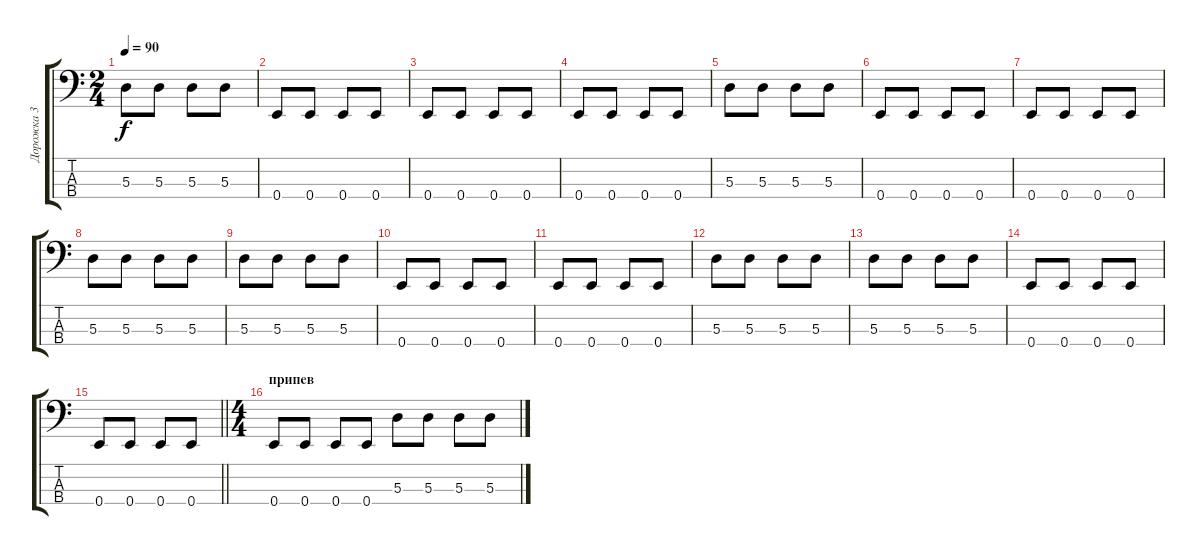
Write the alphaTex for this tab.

\track ("Дорожка 3" "Дорожка 3") {instrument electricbassfinger}
\staff {score tabs}
\tuning (G2 D2 A1 E1) {hide}
\ts (2 4)
\tempo 90
\clef f4
\ks c
5.3.8{dy f} 5.3.8 5.3.8 5.3.8 |
0.4.8 0.4.8 0.4.8 0.4.8 |
0.4.8 0.4.8 0.4.8 0.4.8 |
0.4.8 0.4.8 0.4.8 0.4.8 |
5.3.8 5.3.8 5.3.8 5.3.8 |
0.4.8 0.4.8 0.4.8 0.4.8 |
0.4.8 0.4.8 0.4.8 0.4.8 |
5.3.8 5.3.8 5.3.8 5.3.8 |
5.3.8 5.3.8 5.3.8 5.3.8 |
0.4.8 0.4.8 0.4.8 0.4.8 |
0.4.8 0.4.8 0.4.8 0.4.8 |
5.3.8 5.3.8 5.3.8 5.3.8 |
5.3.8 5.3.8 5.3.8 5.3.8 |
0.4.8 0.4.8 0.4.8 0.4.8 |
\barLineRight lightlight
0.4.8 0.4.8 0.4.8 0.4.8 |
\ts (4 4)
\section ("" "припев")
0.4.8 0.4.8 0.4.8 0.4.8 5.3.8 5.3.8 5.3.8 5.3.8
